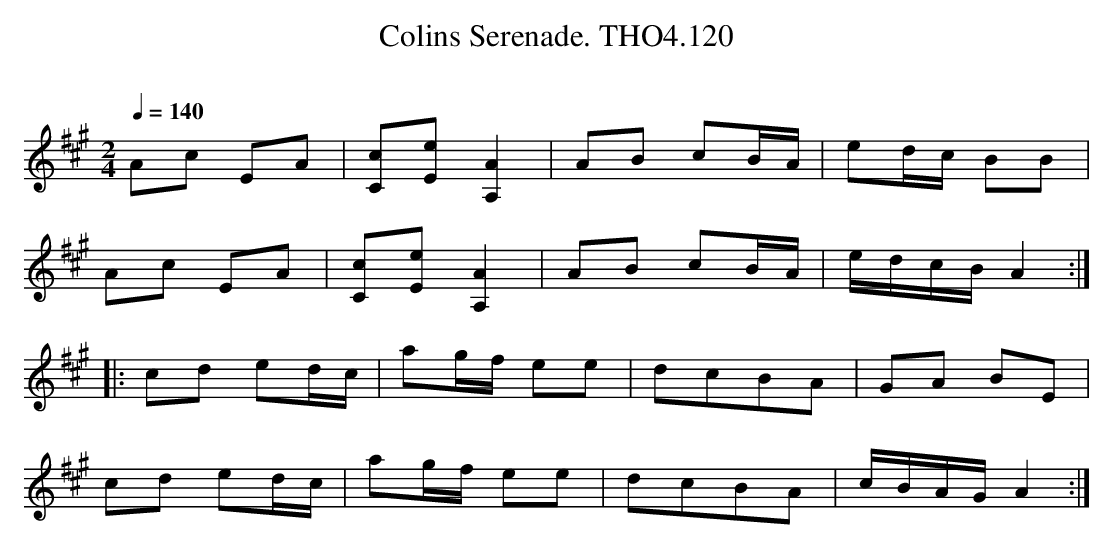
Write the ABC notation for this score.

X:1
T:Colins Serenade. THO4.120
O:
M:2/4
L:1/8
Q:1/4=140
K:A
Ac EA|[cC][eE][A2A,2]|AB cB/A/|ed/c/ BB|
Ac EA|[cC][eE][A2A,2]|AB cB/A/|e/d/c/B/ A2:|
|:cd ed/c/|ag/f/ ee|dcBA|GA BE|
cd ed/c/|ag/f/ ee|dcBA|c/B/A/G/ A2:|
